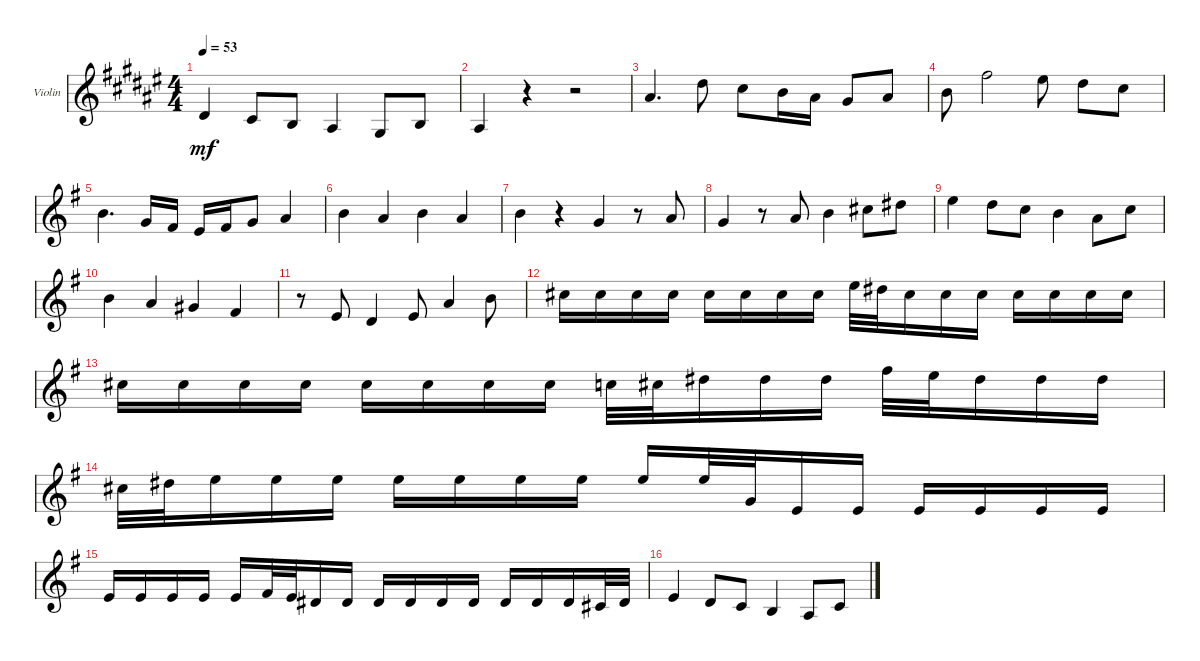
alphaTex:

\defaultSystemsLayout 4
\bracketExtendMode groupsimilarinstruments
\firstSystemTrackNameOrientation horizontal
\otherSystemsTrackNameOrientation horizontal
\track ("Violin 2" "Violin") {instrument violin}
\staff {score}
\tuning (E5 A4 D4 G3)
\ts (4 4)
\tempo 53
\clef g2
\ks d#minor
8.4.4{dy mf instrument violin} 6.4.8 4.4.8 3.4.4 1.4.8 4.4.8 |
3.4.4 r.4 r.2 |
1.2.4{d} 6.2.8 4.2.8 2.2.16 1.2.16 6.3.8 8.3.8 |
9.3.8 2.1.2 1.1.8 6.2.8 4.2.8 |
\ks eminor
2.2.4{d} 5.3.16 4.3.16 2.3.16 4.3.16 5.3.8 0.2.4 |
2.2.4 0.2.4 2.2.4 0.2.4 |
2.2.4 r.4 5.3.4 r.8 7.3.8 |
5.3.4 r.8 7.3.8 9.3.4 4.2.8 6.2.8 |
7.2.4 5.2.8 3.2.8 2.2.4 0.2.8 3.2.8 |
2.2.4 0.2.4 6.3.4 4.3.4 |
r.8 2.3.8 0.3.4 2.3.8 7.3.4 2.2.8 |
4.2.16 4.2.16 4.2.16 4.2.16 4.2.16 4.2.16 4.2.16 4.2.16 7.2.32 6.2.32 4.2.16 4.2.16 4.2.16 4.2.16 4.2.16 4.2.16 4.2.16 |
4.2.16 4.2.16 4.2.16 4.2.16 4.2.16 4.2.16 4.2.16 4.2.16 3.2.32 4.2.32 6.2.16 6.2.16 6.2.16 9.2.32 7.2.32 6.2.16 6.2.16 6.2.16 |
4.2.32 6.2.32 7.2.16 7.2.16 7.2.16 7.2.16 7.2.16 7.2.16 7.2.16 7.2.16 7.2.32 5.3.32 2.3.16 2.3.16 2.3.16 2.3.16 2.3.16 2.3.16 |
2.3.16 2.3.16 2.3.16 2.3.16 2.3.16 4.3.32 2.3.32 1.3.16 1.3.16 1.3.16 1.3.16 1.3.16 1.3.16 1.3.16 1.3.16 1.3.16 6.4.32 1.3.32 |
2.3.4 0.3.8 5.4.8 4.4.4 2.4.8 5.4.8
